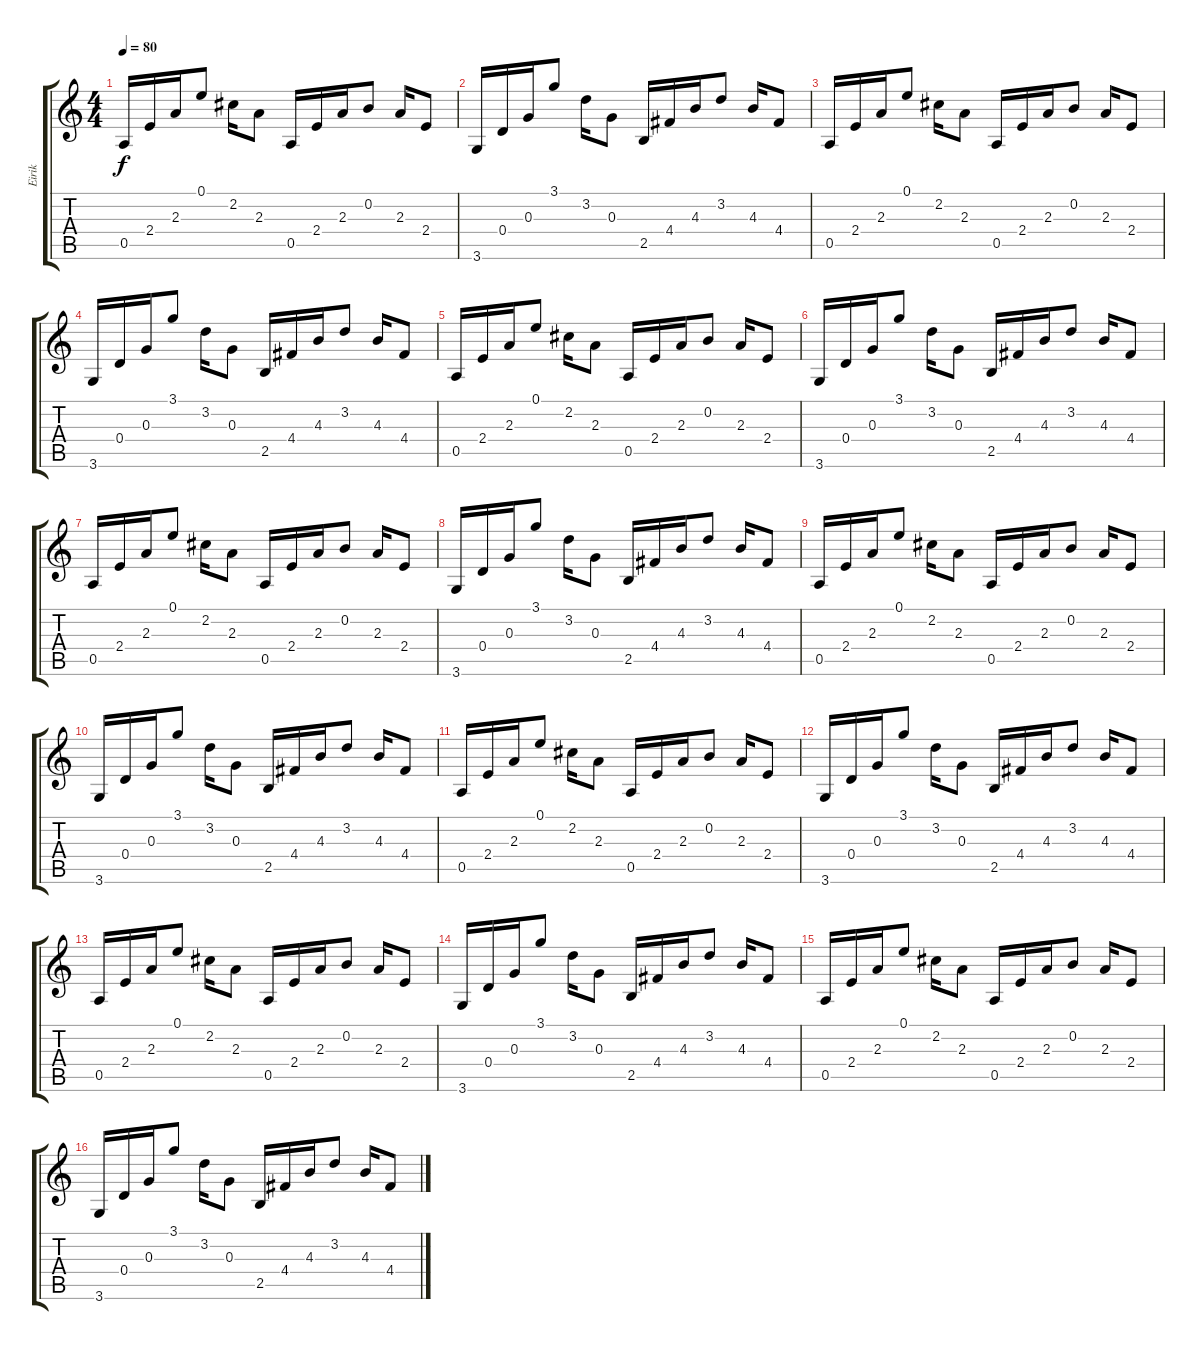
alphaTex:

\track ("Eirik" "Eirik") {instrument acousticguitarnylon}
\staff {score tabs}
\tuning (E4 B3 G3 D3 A2 E2) {hide}
\ts (4 4)
\tempo 80
\clef g2
\ks c
0.5.16{dy f} 2.4.16 2.3.16 0.1.8 2.2.16 2.3.8 0.5.16 2.4.16 2.3.16 0.2.8 2.3.16 2.4.8 |
3.6.16 0.4.16 0.3.16 3.1.8 3.2.16 0.3.8 2.5.16 4.4.16 4.3.16 3.2.8 4.3.16 4.4.8 |
0.5.16 2.4.16 2.3.16 0.1.8 2.2.16 2.3.8 0.5.16 2.4.16 2.3.16 0.2.8 2.3.16 2.4.8 |
3.6.16 0.4.16 0.3.16 3.1.8 3.2.16 0.3.8 2.5.16 4.4.16 4.3.16 3.2.8 4.3.16 4.4.8 |
0.5.16 2.4.16 2.3.16 0.1.8 2.2.16 2.3.8 0.5.16 2.4.16 2.3.16 0.2.8 2.3.16 2.4.8 |
3.6.16 0.4.16 0.3.16 3.1.8 3.2.16 0.3.8 2.5.16 4.4.16 4.3.16 3.2.8 4.3.16 4.4.8 |
0.5.16 2.4.16 2.3.16 0.1.8 2.2.16 2.3.8 0.5.16 2.4.16 2.3.16 0.2.8 2.3.16 2.4.8 |
3.6.16 0.4.16 0.3.16 3.1.8 3.2.16 0.3.8 2.5.16 4.4.16 4.3.16 3.2.8 4.3.16 4.4.8 |
0.5.16 2.4.16 2.3.16 0.1.8 2.2.16 2.3.8 0.5.16 2.4.16 2.3.16 0.2.8 2.3.16 2.4.8 |
3.6.16 0.4.16 0.3.16 3.1.8 3.2.16 0.3.8 2.5.16 4.4.16 4.3.16 3.2.8 4.3.16 4.4.8 |
0.5.16 2.4.16 2.3.16 0.1.8 2.2.16 2.3.8 0.5.16 2.4.16 2.3.16 0.2.8 2.3.16 2.4.8 |
3.6.16 0.4.16 0.3.16 3.1.8 3.2.16 0.3.8 2.5.16 4.4.16 4.3.16 3.2.8 4.3.16 4.4.8 |
0.5.16 2.4.16 2.3.16 0.1.8 2.2.16 2.3.8 0.5.16 2.4.16 2.3.16 0.2.8 2.3.16 2.4.8 |
3.6.16 0.4.16 0.3.16 3.1.8 3.2.16 0.3.8 2.5.16 4.4.16 4.3.16 3.2.8 4.3.16 4.4.8 |
0.5.16 2.4.16 2.3.16 0.1.8 2.2.16 2.3.8 0.5.16 2.4.16 2.3.16 0.2.8 2.3.16 2.4.8 |
3.6.16 0.4.16 0.3.16 3.1.8 3.2.16 0.3.8 2.5.16 4.4.16 4.3.16 3.2.8 4.3.16 4.4.8
